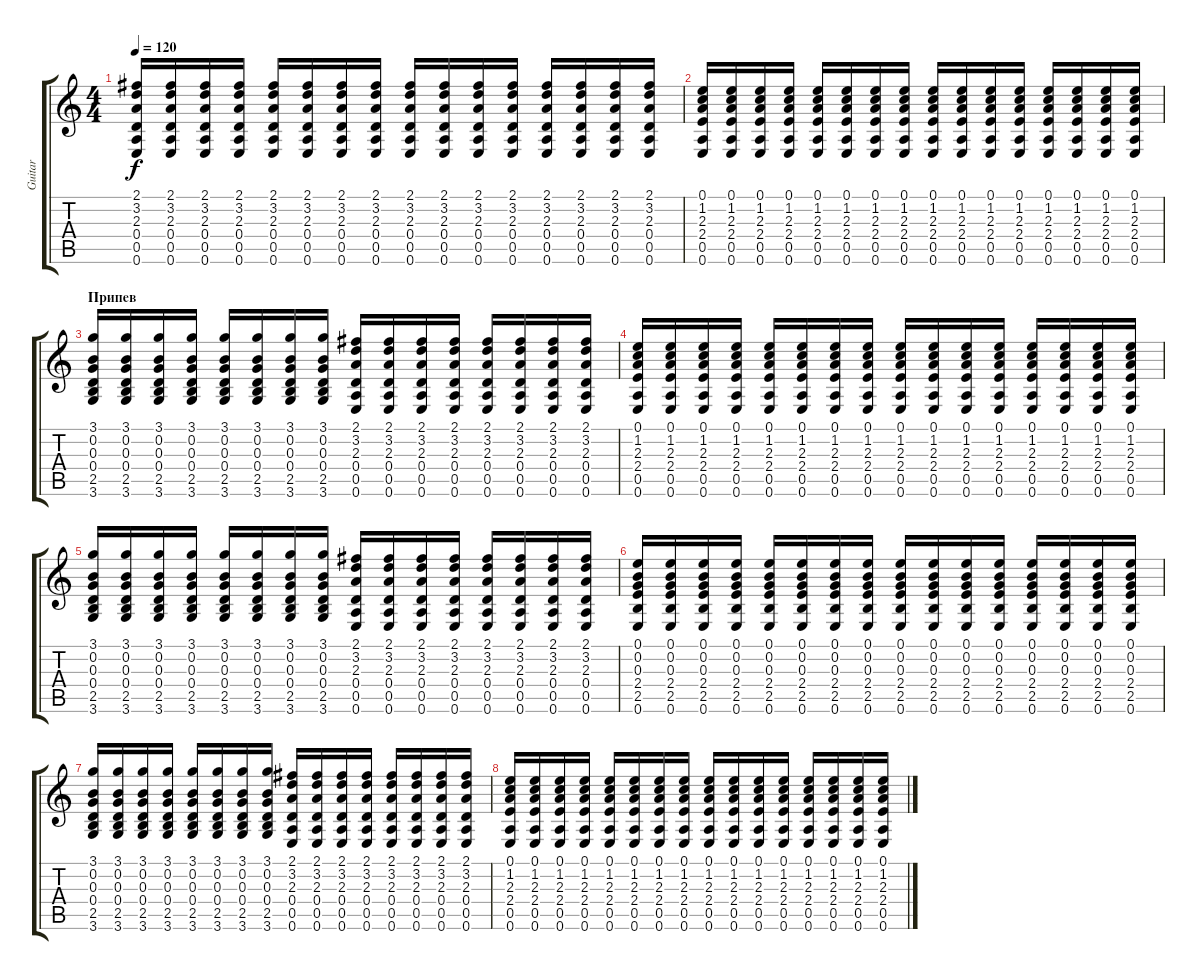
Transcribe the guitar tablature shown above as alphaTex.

\track ("Guitar" "Guitar") {instrument acousticguitarsteel}
\staff {score tabs}
\tuning (E4 B3 G3 D3 A2 E2) {hide}
\ts (4 4)
\tempo 120
\clef g2
\ks c
(2.1 3.2 2.3 0.4 0.5 0.6).16{dy f} (2.1 3.2 2.3 0.4 0.5 0.6).16 (2.1 3.2 2.3 0.4 0.5 0.6).16 (2.1 3.2 2.3 0.4 0.5 0.6).16 (2.1 3.2 2.3 0.4 0.5 0.6).16 (2.1 3.2 2.3 0.4 0.5 0.6).16 (2.1 3.2 2.3 0.4 0.5 0.6).16 (2.1 3.2 2.3 0.4 0.5 0.6).16 (2.1 3.2 2.3 0.4 0.5 0.6).16 (2.1 3.2 2.3 0.4 0.5 0.6).16 (2.1 3.2 2.3 0.4 0.5 0.6).16 (2.1 3.2 2.3 0.4 0.5 0.6).16 (2.1 3.2 2.3 0.4 0.5 0.6).16 (2.1 3.2 2.3 0.4 0.5 0.6).16 (2.1 3.2 2.3 0.4 0.5 0.6).16 (2.1 3.2 2.3 0.4 0.5 0.6).16 |
(0.1 1.2 2.3 2.4 0.5 0.6).16 (0.1 1.2 2.3 2.4 0.5 0.6).16 (0.1 1.2 2.3 2.4 0.5 0.6).16 (0.1 1.2 2.3 2.4 0.5 0.6).16 (0.1 1.2 2.3 2.4 0.5 0.6).16 (0.1 1.2 2.3 2.4 0.5 0.6).16 (0.1 1.2 2.3 2.4 0.5 0.6).16 (0.1 1.2 2.3 2.4 0.5 0.6).16 (0.1 1.2 2.3 2.4 0.5 0.6).16 (0.1 1.2 2.3 2.4 0.5 0.6).16 (0.1 1.2 2.3 2.4 0.5 0.6).16 (0.1 1.2 2.3 2.4 0.5 0.6).16 (0.1 1.2 2.3 2.4 0.5 0.6).16 (0.1 1.2 2.3 2.4 0.5 0.6).16 (0.1 1.2 2.3 2.4 0.5 0.6).16 (0.1 1.2 2.3 2.4 0.5 0.6).16 |
\section ("" "Припев")
(3.1 0.2 0.3 0.4 2.5 3.6).16 (3.1 0.2 0.3 0.4 2.5 3.6).16 (3.1 0.2 0.3 0.4 2.5 3.6).16 (3.1 0.2 0.3 0.4 2.5 3.6).16 (3.1 0.2 0.3 0.4 2.5 3.6).16 (3.1 0.2 0.3 0.4 2.5 3.6).16 (3.1 0.2 0.3 0.4 2.5 3.6).16 (3.1 0.2 0.3 0.4 2.5 3.6).16 (2.1 3.2 2.3 0.4 0.5 0.6).16 (2.1 3.2 2.3 0.4 0.5 0.6).16 (2.1 3.2 2.3 0.4 0.5 0.6).16 (2.1 3.2 2.3 0.4 0.5 0.6).16 (2.1 3.2 2.3 0.4 0.5 0.6).16 (2.1 3.2 2.3 0.4 0.5 0.6).16 (2.1 3.2 2.3 0.4 0.5 0.6).16 (2.1 3.2 2.3 0.4 0.5 0.6).16 |
(0.1 1.2 2.3 2.4 0.5 0.6).16 (0.1 1.2 2.3 2.4 0.5 0.6).16 (0.1 1.2 2.3 2.4 0.5 0.6).16 (0.1 1.2 2.3 2.4 0.5 0.6).16 (0.1 1.2 2.3 2.4 0.5 0.6).16 (0.1 1.2 2.3 2.4 0.5 0.6).16 (0.1 1.2 2.3 2.4 0.5 0.6).16 (0.1 1.2 2.3 2.4 0.5 0.6).16 (0.1 1.2 2.3 2.4 0.5 0.6).16 (0.1 1.2 2.3 2.4 0.5 0.6).16 (0.1 1.2 2.3 2.4 0.5 0.6).16 (0.1 1.2 2.3 2.4 0.5 0.6).16 (0.1 1.2 2.3 2.4 0.5 0.6).16 (0.1 1.2 2.3 2.4 0.5 0.6).16 (0.1 1.2 2.3 2.4 0.5 0.6).16 (0.1 1.2 2.3 2.4 0.5 0.6).16 |
(3.1 0.2 0.3 0.4 2.5 3.6).16 (3.1 0.2 0.3 0.4 2.5 3.6).16 (3.1 0.2 0.3 0.4 2.5 3.6).16 (3.1 0.2 0.3 0.4 2.5 3.6).16 (3.1 0.2 0.3 0.4 2.5 3.6).16 (3.1 0.2 0.3 0.4 2.5 3.6).16 (3.1 0.2 0.3 0.4 2.5 3.6).16 (3.1 0.2 0.3 0.4 2.5 3.6).16 (2.1 3.2 2.3 0.4 0.5 0.6).16 (2.1 3.2 2.3 0.4 0.5 0.6).16 (2.1 3.2 2.3 0.4 0.5 0.6).16 (2.1 3.2 2.3 0.4 0.5 0.6).16 (2.1 3.2 2.3 0.4 0.5 0.6).16 (2.1 3.2 2.3 0.4 0.5 0.6).16 (2.1 3.2 2.3 0.4 0.5 0.6).16 (2.1 3.2 2.3 0.4 0.5 0.6).16 |
(0.1 0.2 0.3 2.4 2.5 0.6).16 (0.1 0.2 0.3 2.4 2.5 0.6).16 (0.1 0.2 0.3 2.4 2.5 0.6).16 (0.1 0.2 0.3 2.4 2.5 0.6).16 (0.1 0.2 0.3 2.4 2.5 0.6).16 (0.1 0.2 0.3 2.4 2.5 0.6).16 (0.1 0.2 0.3 2.4 2.5 0.6).16 (0.1 0.2 0.3 2.4 2.5 0.6).16 (0.1 0.2 0.3 2.4 2.5 0.6).16 (0.1 0.2 0.3 2.4 2.5 0.6).16 (0.1 0.2 0.3 2.4 2.5 0.6).16 (0.1 0.2 0.3 2.4 2.5 0.6).16 (0.1 0.2 0.3 2.4 2.5 0.6).16 (0.1 0.2 0.3 2.4 2.5 0.6).16 (0.1 0.2 0.3 2.4 2.5 0.6).16 (0.1 0.2 0.3 2.4 2.5 0.6).16 |
(3.1 0.2 0.3 0.4 2.5 3.6).16 (3.1 0.2 0.3 0.4 2.5 3.6).16 (3.1 0.2 0.3 0.4 2.5 3.6).16 (3.1 0.2 0.3 0.4 2.5 3.6).16 (3.1 0.2 0.3 0.4 2.5 3.6).16 (3.1 0.2 0.3 0.4 2.5 3.6).16 (3.1 0.2 0.3 0.4 2.5 3.6).16 (3.1 0.2 0.3 0.4 2.5 3.6).16 (2.1 3.2 2.3 0.4 0.5 0.6).16 (2.1 3.2 2.3 0.4 0.5 0.6).16 (2.1 3.2 2.3 0.4 0.5 0.6).16 (2.1 3.2 2.3 0.4 0.5 0.6).16 (2.1 3.2 2.3 0.4 0.5 0.6).16 (2.1 3.2 2.3 0.4 0.5 0.6).16 (2.1 3.2 2.3 0.4 0.5 0.6).16 (2.1 3.2 2.3 0.4 0.5 0.6).16 |
(0.1 1.2 2.3 2.4 0.5 0.6).16 (0.1 1.2 2.3 2.4 0.5 0.6).16 (0.1 1.2 2.3 2.4 0.5 0.6).16 (0.1 1.2 2.3 2.4 0.5 0.6).16 (0.1 1.2 2.3 2.4 0.5 0.6).16 (0.1 1.2 2.3 2.4 0.5 0.6).16 (0.1 1.2 2.3 2.4 0.5 0.6).16 (0.1 1.2 2.3 2.4 0.5 0.6).16 (0.1 1.2 2.3 2.4 0.5 0.6).16 (0.1 1.2 2.3 2.4 0.5 0.6).16 (0.1 1.2 2.3 2.4 0.5 0.6).16 (0.1 1.2 2.3 2.4 0.5 0.6).16 (0.1 1.2 2.3 2.4 0.5 0.6).16 (0.1 1.2 2.3 2.4 0.5 0.6).16 (0.1 1.2 2.3 2.4 0.5 0.6).16 (0.1 1.2 2.3 2.4 0.5 0.6).16
